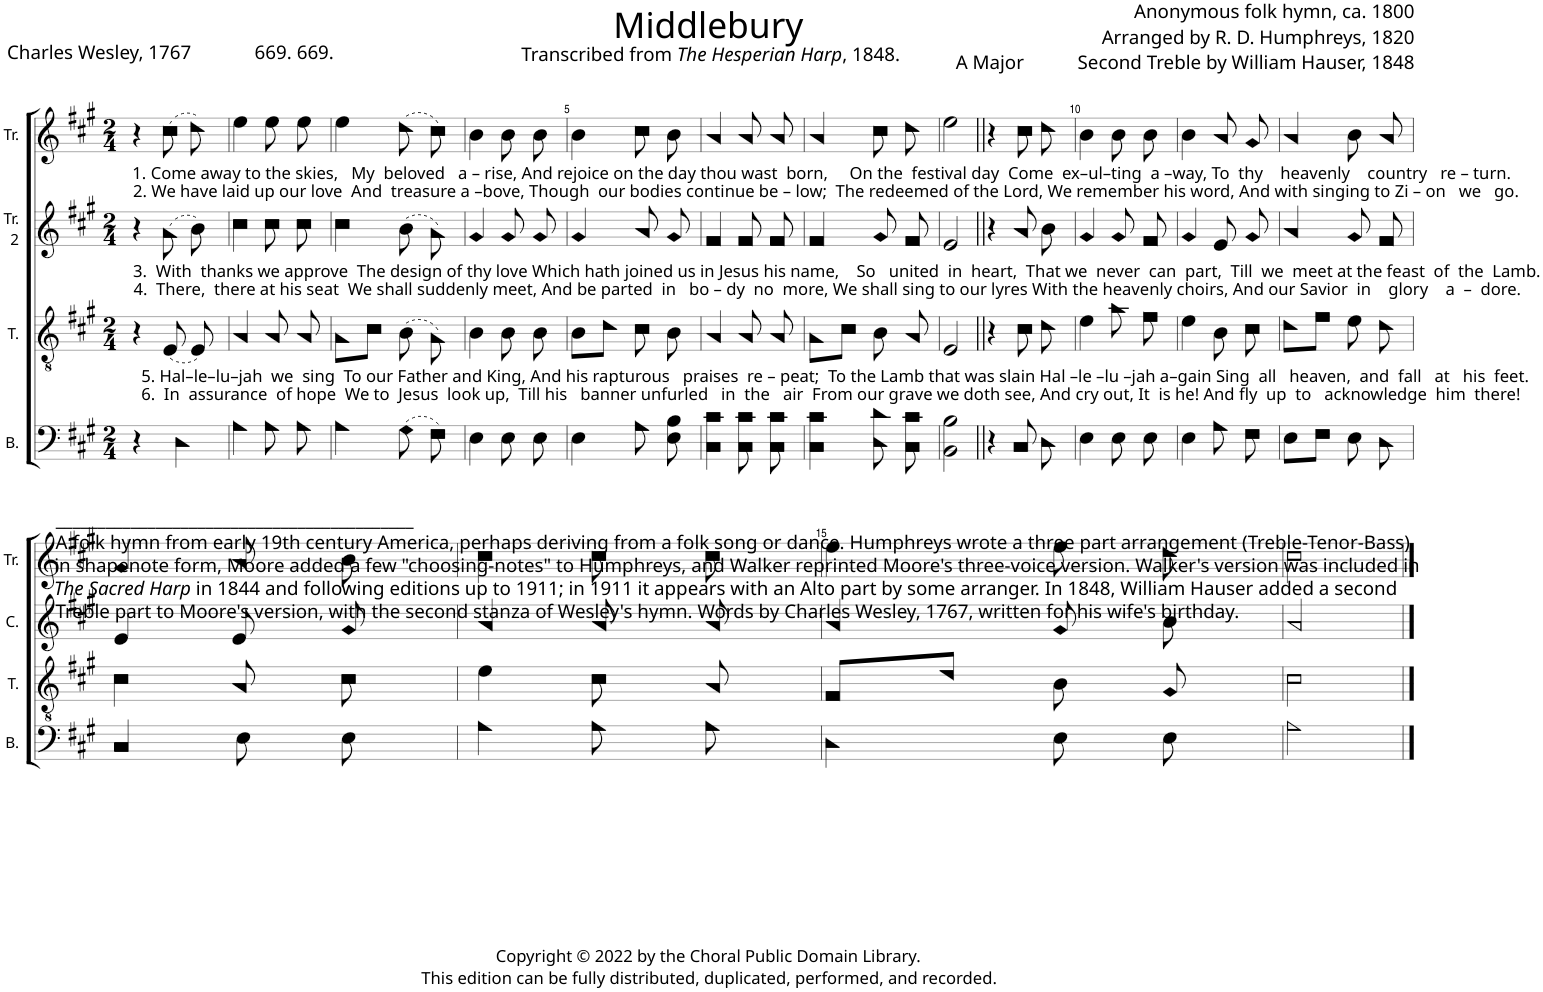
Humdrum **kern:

**kern	**kern	**kern	**kern
*part4	*part3	*part2	*part1
*staff4	*staff3	*staff2	*staff1
*I"B.	*I"T.	*I"Tr. 2	*I"Tr.
*I'B.	*I'T.	*	*I'Tr.
*clefF4	*clefGv2	*clefG2	*clefG2
*k[f#c#g#]	*k[f#c#g#]	*k[f#c#g#]	*k[f#c#g#]
*M2/4	*M2/4	*M2/4	*M2/4
=1	=1	=1	=1
4r	4r	4r	4r
!	!	!	!LO:TX:b:t=1. Come away to the skies,   My  beloved   a – rise, And rejoice on the day thou wast  born,     On the  festival day  Come  ex–ul–ting  a –way, To  thy    heavenly    country   re – turn.
!	!	!	!LO:TX:b:t=2. We have laid up our love  And  treasure a –bove, Though  our bodies continue be – low;  The redeemed of the Lord, We remember his word, And with singing to Zi – on   we   go.
!	!	!LO:TX:b:t=3.  With  thanks we approve  The design of thy love Which hath joined us in Jesus his name,    So   united  in  heart,  That we  never  can  part,  Till  we  meet at the feast  of  the  Lamb.	!
!	!	!LO:TX:b:t=4.  There,  there at his seat  We shall suddenly meet, And be parted  in   bo – dy  no  more, We shall sing to our lyres With the heavenly choirs, And our Savior  in    glory    a  –  dore.	!
!	!LO:TX:b:t=5. Hal–le–lu–jah  we  sing  To our Father and King, And his rapturous   praises  re – peat;  To the Lamb that was slain Hal –le –lu –jah a–gain Sing  all   heaven,  and  fall   at   his  feet.	!	!
!	!LO:TX:b:t=6.  In  assurance  of hope  We to  Jesus  look up,  Till his   banner unfurled   in  the   air  From our grave we doth see, And cry out, It  is he! And fly  up  to   acknowledge  him  there!	!	!
!LO:TX:b:t=___________________________________________	!	!	!
!LO:TX:b:t=A folk hymn from early 19th century America, perhaps deriving from a folk song or dance. Humphreys wrote a three part arrangement (Treble-Tenor-Bass)	!	!	!
!LO:TX:b:t=in shapenote form, Moore added a few "choosing-notes" to Humphreys, and Walker reprinted Moore's three-voice version. Walker's version was included in	!	!	!
!LO:TX:b:i:t=The Sacred Harp	!	!	!
!LO:TX:b:t=in 1844 and following editions up to 1911; in 1911 it appears with an Alto part by some arranger. In 1848, William Hauser added a second	!	!	!
!LO:TX:b:t=Treble part to Moore's version, with the second stanza of Wesley's hymn. Words by Charles Wesley, 1767, written for his wife's birthday.	!	!	!
4D!\	(8E!/	(8a!\L	(8cc#!\L
.	8E!/)	8b!\J)	8dd!\J)
=2	=2	=2	=2
4A!\	4A!/	4cc#!\	4ee!\
8A!\	8A!/	8cc#!\L	8ee!\L
8A!\	8A!/	8cc#!\J	8ee!\J
=3	=3	=3	=3
4A!\	8A!\L	4cc#!\	4ee!\
.	8c#!\J	.	.
(8G#!\	(8B!\	(8b!\L	(8dd!\L
8F#!\)	8A!\)	8a!\J)	8cc#!\J)
=4	=4	=4	=4
4E!\	4B!\	4g#!/	4b!\
8E!\	8B!\	8g#!/L	8b!\L
8E!\	8B!\	8g#!/J	8b!\J
=5	=5	=5	=5
4E!\	8B!\L	4g#!/	4b!\
.	8d!\J	.	.
8A!\	8c#!\	8a!/L	8cc#!\L
8E!\ 8B!\	8B!\	8g#!/J	8b!\J
=6	=6	=6	=6
4C#!\ 4c#!\	4A!/	4f#!/	4a!/
8C#!\ 8c#!\	8A!/	8f#!/L	8a!/L
8C#!\ 8c#!\	8A!/	8f#!/J	8a!/J
=7	=7	=7	=7
4C#!\ 4c#!\	8A!\L	4f#!/	4a!/
.	8c#!\J	.	.
8D!\ 8d!\	8B!\	8g#!/L	8cc#!\L
8C#!\ 8c#!\	8A!/	8f#!/J	8dd!\J
=8	=8	=8	=8
2BB!\ 2B!\	2E!/	2e!/	2ee!\
=9||	=9||	=9||	=9||
4r	4r	4r	4r
8C#!/	8c#!\	8a!/L	8cc#!\L
8D!\	8d!\	8b!/J	8dd!\J
=10	=10	=10	=10
4E!\	4e!\	4g#!/	4b!\
8E!\	8a!\	8g#!/L	8b!\L
8E!\	8f#!\	8f#!/J	8b!\J
=11	=11	=11	=11
4E!\	4e!\	4g#!/	4b!\
8A!\	8B!\	8e!/L	8a!/L
8F#!\	8c#!\	8g#!/J	8g#!/J
=12	=12	=12	=12
8E!\L	8d!\L	4a!/	4a!/
8F#!\J	8f#!\J	.	.
8E!\	8e!\	8g#!/L	8b!/L
8D!\	8d!\	8f#!/J	8a!/J
!!LO:LB:g=z
=13	=13	=13	=13
4C#!/	4c#!\	4e!/	4g#!/
8E!\	8A!/	8e!/L	8a!/L
8E!\	8c#!\	8g#!/J	8b!/J
=14	=14	=14	=14
4A!\	4e!\	4a!/	4cc#!\
8A!\	8c#!\	8a!/L	8cc#!\L
8A!\	8A!/	8a!/J	8cc#!\J
=15	=15	=15	=15
4D!\	8F#!/L	4a!/	4ee!\
.	8d!/J	.	.
8E!\	8B!\	8g#!/L	8ee!\L
8E!\	8G#!/	8b!/J	8dd!\J
=16	=16	=16	=16
2A!\	2c#!\	2a!/	2cc#!\
==	==	==	==
*-	*-	*-	*-
